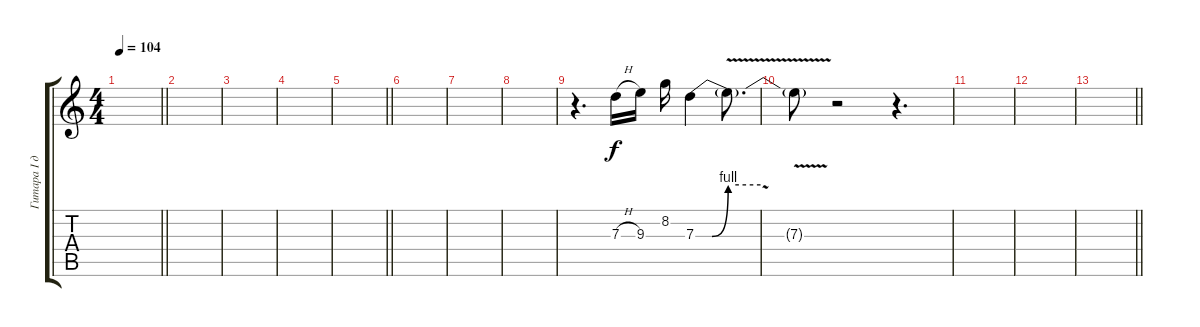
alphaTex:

\track ("Гитара I дилей п II" "Гитара I д") {instrument electricguitarmuted}
\staff {score tabs}
\tuning (E4 B3 G3 D3 A2 E2) {hide}
\ts (4 4)
\tempo 104
\clef g2
\barLineRight lightlight
\ks c
|
|
|
|
\barLineRight lightlight
|
|
|
|
r.4{d} 7.3{h}.16 9.3.16 8.2.16 7.3{be (custom 0 0 15 0 30 4 60 4)}.4 7.3{v t}.8{d} |
7.3{t}.8 r.2 r.4{d} |
|
|
\barLineRight lightlight
